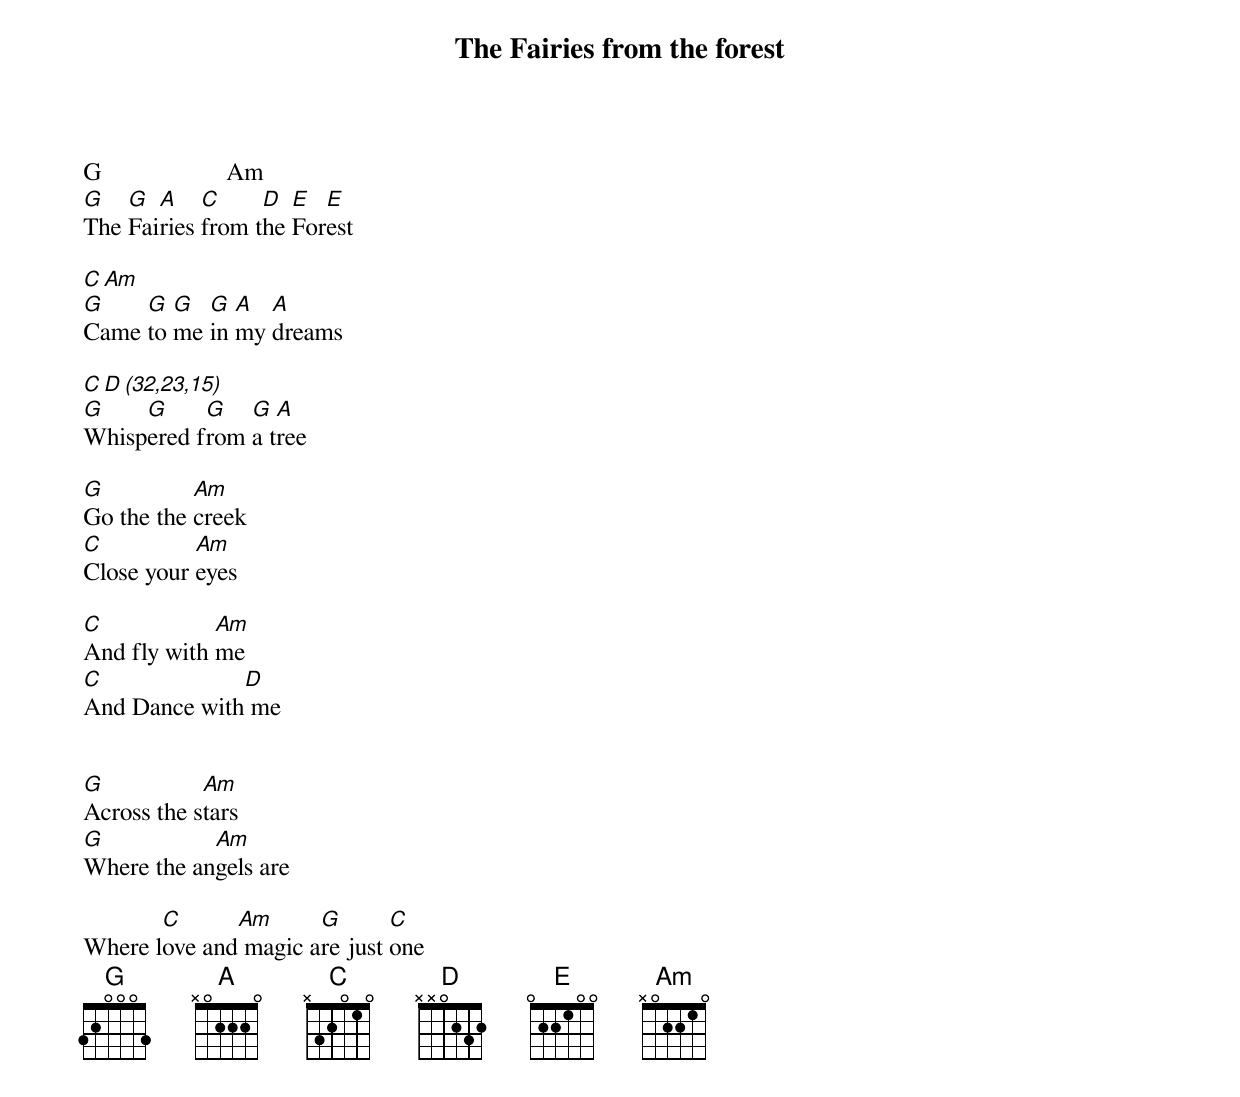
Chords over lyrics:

The Fairies from the forest

G                    Am
G   G  A    C     D  E  E
The Fairies from the Forest

C               Am
G    G  G  G  A  A
Came to me in my dreams

C                 D (32,23,15)
G    G     G   G  A
Whispered from a tree

G          Am
Go the the creek
C          Am
Close your eyes

C            Am
And fly with me
C             D
And Dance with me


G           Am
Across the stars
G           Am
Where the angels are

       C      Am      G       C
Where love and magic are just one
